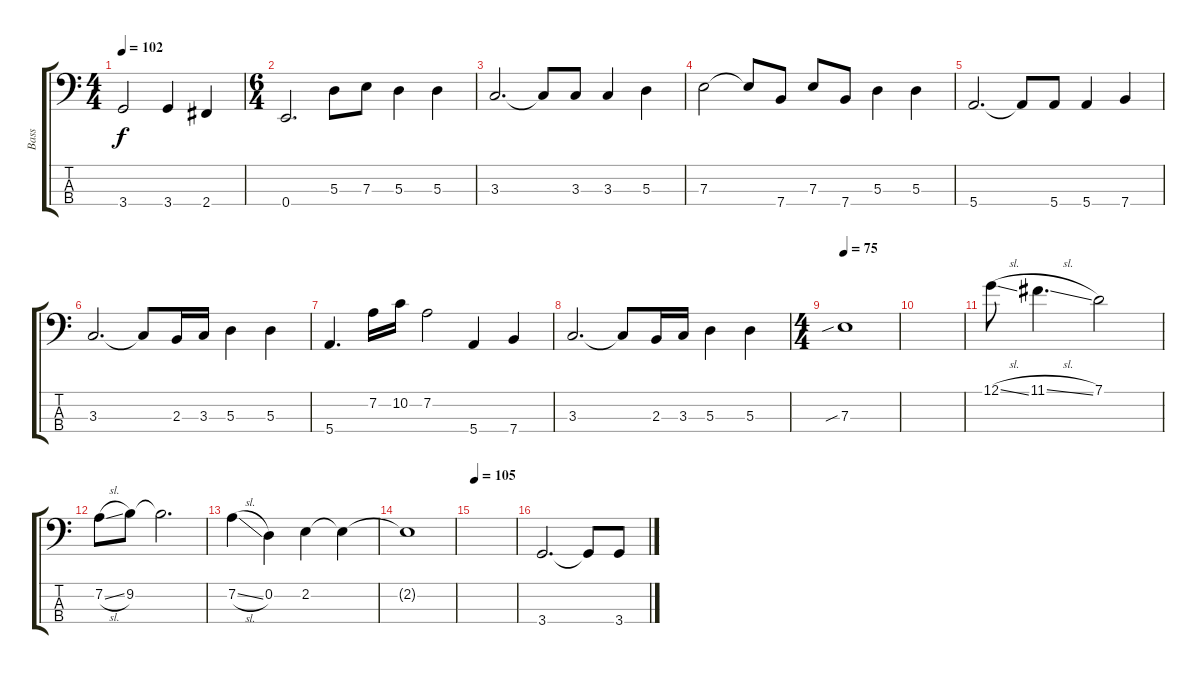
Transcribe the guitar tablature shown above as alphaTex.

\track ("Bass" "Bass") {instrument electricbassfinger}
\staff {score tabs}
\tuning (G2 D2 A1 E1) {hide}
\ts (4 4)
\tempo 102
\clef f4
\ks c
3.4.2{dy f} 3.4.4 2.4.4 |
\ts (6 4)
0.4.2{d} 5.3.8 7.3.8 5.3.4 5.3.4 |
3.3.2{d} 3.3{t}.8 3.3.8 3.3.4 5.3.4 |
7.3.2 7.3{t}.8 7.4.8 7.3.8 7.4.8 5.3.4 5.3.4 |
5.4.2{d} 5.4{t}.8 5.4.8 5.4.4 7.4.4 |
3.3.2{d} 3.3{t}.8 2.3.16 3.3.16 5.3.4 5.3.4 |
5.4.4{d} 7.2.16 10.2.16 7.2.2 5.4.4 7.4.4 |
3.3.2{d} 3.3{t}.8 2.3.16 3.3.16 5.3.4 5.3.4 |
\ts (4 4)
\tempo 75
7.3{sib}.1 |
|
12.1{sl}.8 11.1{sl}.4{d} 7.1.2 |
7.2{sl}.8 9.2.8 9.2{t}.2{d} |
7.2{sl}.4 0.2.4 2.2.4 2.2{t}.4 |
2.2{t}.1 |
\tempo 95
\tempo 105
|
3.4.2{d} 3.4{t}.8 3.4.8
